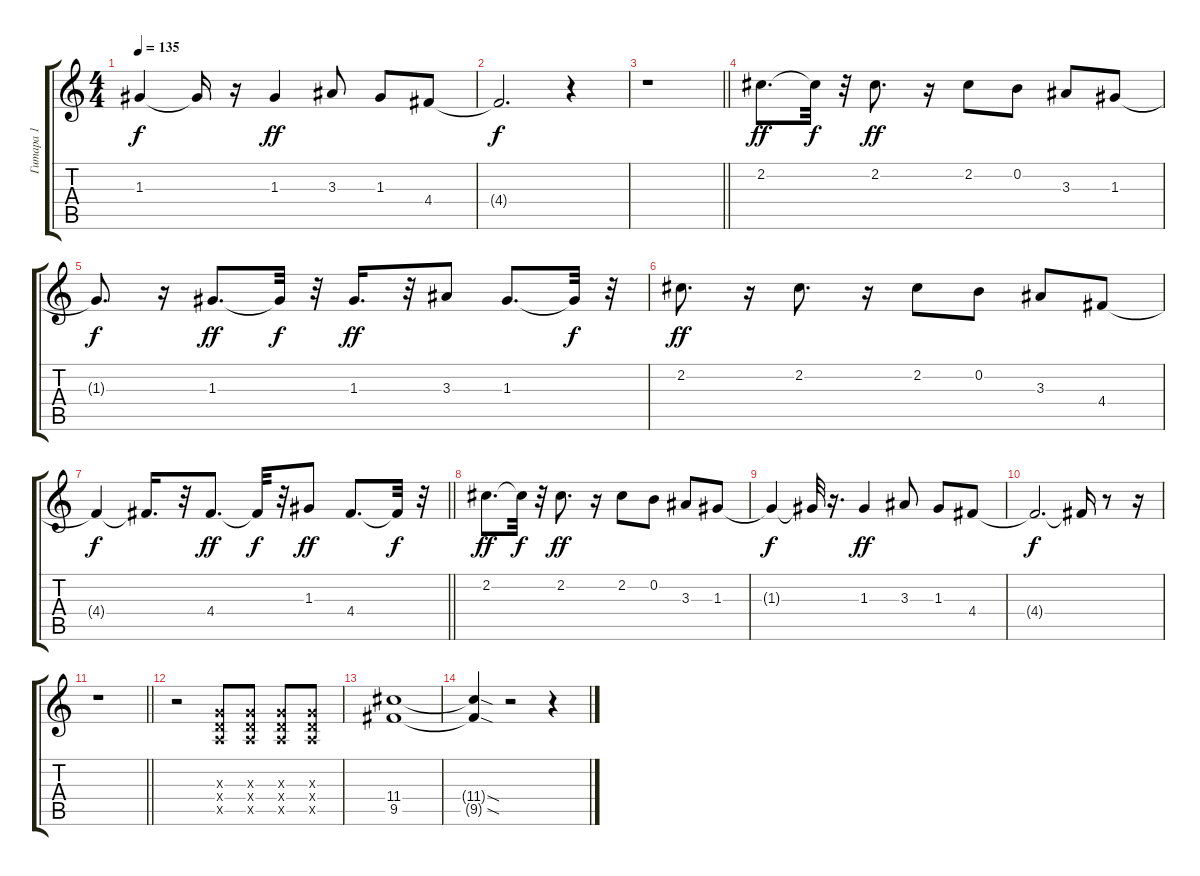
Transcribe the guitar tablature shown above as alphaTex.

\track ("Гитара 1" "Гитара 1") {instrument overdrivenguitar}
\staff {score tabs}
\tuning (E4 B3 G3 D3 A2 E2) {hide}
\ts (4 4)
\tempo 135
\clef g2
\ks c
1.3{t}.4{dy f} 1.3{t}.16 r.16 1.3.4{dy ff} 3.3.8 1.3.8 4.4.8 |
4.4{t}.2{d dy f} r.4 |
\barLineRight lightlight
r.1 |
2.2.8{d dy ff} 2.2{t}.32{dy f} r.32 2.2.8{d dy ff} r.16 2.2.8 0.2.8 3.3.8 1.3.8 |
1.3{t}.8{d dy f} r.16 1.3.8{d dy ff} 1.3{t}.32{dy f} r.32 1.3.16{d dy ff} r.32 3.3.8 1.3.8{d} 1.3{t}.32{dy f} r.32 |
2.2.8{d dy ff} r.16 2.2.8{d} r.16 2.2.8 0.2.8 3.3.8 4.4.8 |
\barLineRight lightlight
4.4{t}.4{dy f} 4.4{t}.16{d} r.32 4.4.8{d dy ff} 4.4{t}.32{dy f} r.32 1.3.8{dy ff} 4.4.8{d} 4.4{t}.32{dy f} r.32 |
2.2.8{d dy ff} 2.2{t}.32{dy f} r.32 2.2.8{d dy ff} r.16 2.2.8 0.2.8 3.3.8 1.3.8 |
1.3{t}.4{dy f} 1.3{t}.32 r.16{d} 1.3.4{dy ff} 3.3.8 1.3.8 4.4.8 |
4.4{t}.2{d dy f} 4.4{t}.16 r.8 r.16 |
\barLineRight lightlight
r.1 |
r.2 (0.3{x} 0.4{x} 0.5{x}).8 (0.3{x} 0.4{x} 0.5{x}).8 (0.3{x} 0.4{x} 0.5{x}).8 (0.3{x} 0.4{x} 0.5{x}).8 |
(11.4 9.5).1 |
(11.4{sod t} 9.5{sod t}).4 r.2 r.4
